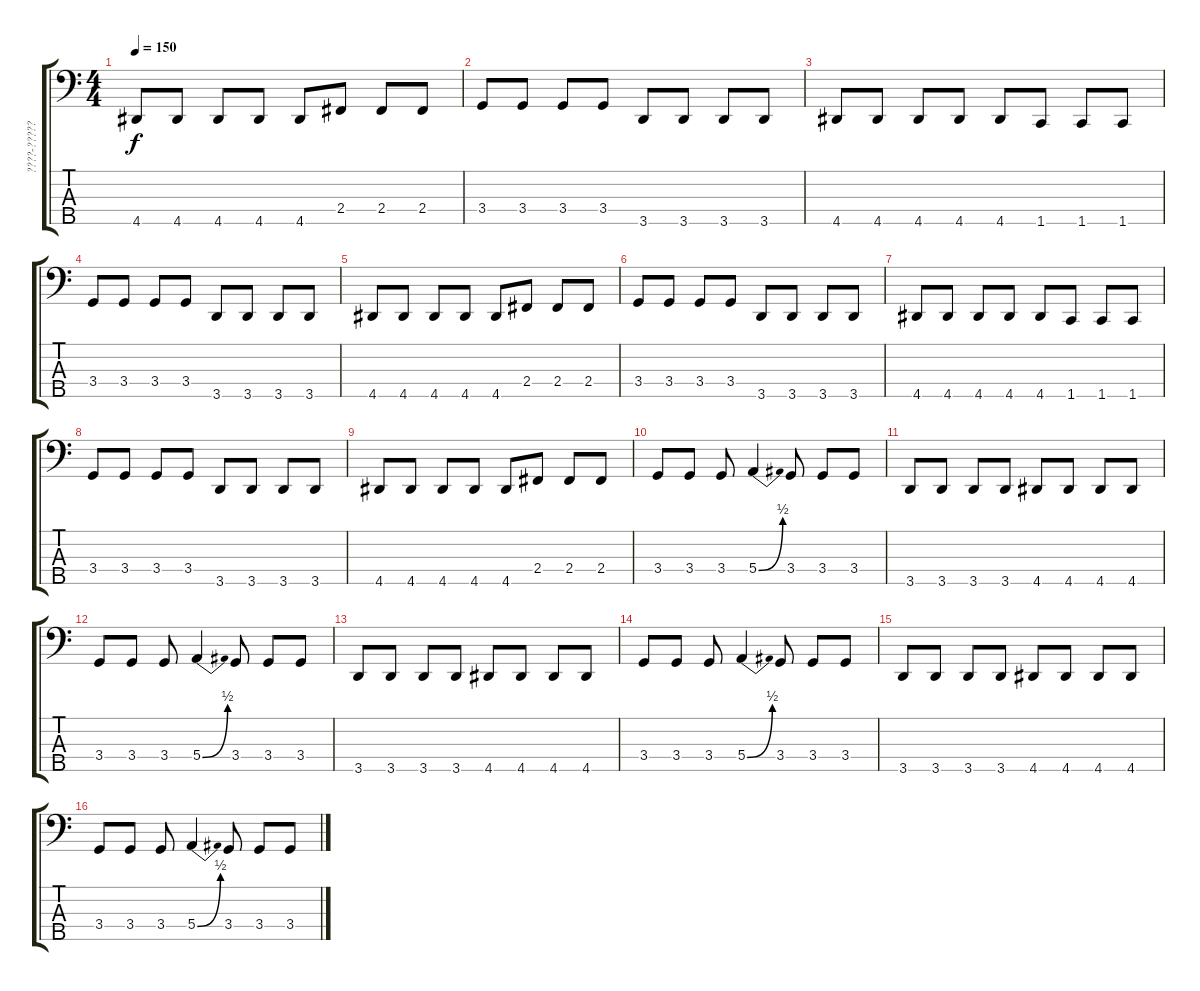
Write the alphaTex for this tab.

\track ("????-??????" "????-?????") {instrument electricbassfinger}
\staff {score tabs}
\tuning (G2 D2 A1 E1 B0) {hide}
\ts (4 4)
\tempo 150
\clef f4
\ks c
4.5.8{dy f} 4.5.8 4.5.8 4.5.8 4.5.8 2.4.8 2.4.8 2.4.8 |
3.4.8 3.4.8 3.4.8 3.4.8 3.5.8 3.5.8 3.5.8 3.5.8 |
4.5.8 4.5.8 4.5.8 4.5.8 4.5.8 1.5.8 1.5.8 1.5.8 |
3.4.8 3.4.8 3.4.8 3.4.8 3.5.8 3.5.8 3.5.8 3.5.8 |
4.5.8 4.5.8 4.5.8 4.5.8 4.5.8 2.4.8 2.4.8 2.4.8 |
3.4.8 3.4.8 3.4.8 3.4.8 3.5.8 3.5.8 3.5.8 3.5.8 |
4.5.8 4.5.8 4.5.8 4.5.8 4.5.8 1.5.8 1.5.8 1.5.8 |
3.4.8 3.4.8 3.4.8 3.4.8 3.5.8 3.5.8 3.5.8 3.5.8 |
4.5.8 4.5.8 4.5.8 4.5.8 4.5.8 2.4.8 2.4.8 2.4.8 |
3.4.8 3.4.8 3.4.8 5.4{be (bend 0 0 60 2)}.4 3.4.8 3.4.8 3.4.8 |
3.5.8 3.5.8 3.5.8 3.5.8 4.5.8 4.5.8 4.5.8 4.5.8 |
3.4.8 3.4.8 3.4.8 5.4{be (bend 0 0 60 2)}.4 3.4.8 3.4.8 3.4.8 |
3.5.8 3.5.8 3.5.8 3.5.8 4.5.8 4.5.8 4.5.8 4.5.8 |
3.4.8 3.4.8 3.4.8 5.4{be (bend 0 0 60 2)}.4 3.4.8 3.4.8 3.4.8 |
3.5.8 3.5.8 3.5.8 3.5.8 4.5.8 4.5.8 4.5.8 4.5.8 |
3.4.8 3.4.8 3.4.8 5.4{be (bend 0 0 60 2)}.4 3.4.8 3.4.8 3.4.8
